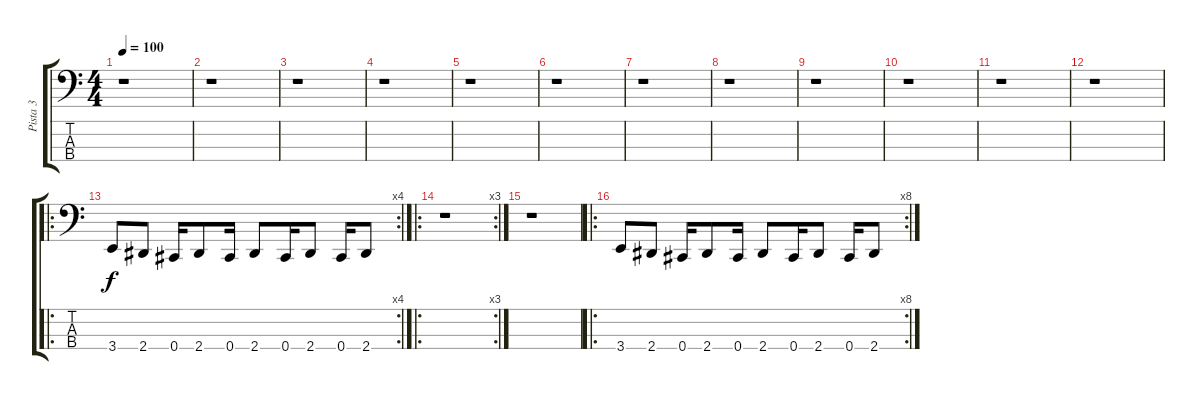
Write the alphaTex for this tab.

\track ("Pista 3" "Pista 3") {instrument electricbassfinger}
\staff {score tabs}
\tuning (Gb2 Db2 Ab1 Db1) {hide}
\ts (4 4)
\tempo 100
\clef f4
\ks c
r.1{dy f instrument electricbassfinger} |
r.1 |
r.1 |
r.1 |
r.1 |
r.1 |
r.1 |
r.1 |
r.1 |
r.1 |
r.1 |
r.1 |
\ro
\rc 4
3.4.8 2.4.8 0.4.16 2.4.8 0.4.16 2.4.8 0.4.16 2.4.8 0.4.16 2.4.8 |
\ro
\rc 3
r.1 |
r.1 |
\ro
\rc 8
3.4.8 2.4.8 0.4.16 2.4.8 0.4.16 2.4.8 0.4.16 2.4.8 0.4.16 2.4.8
